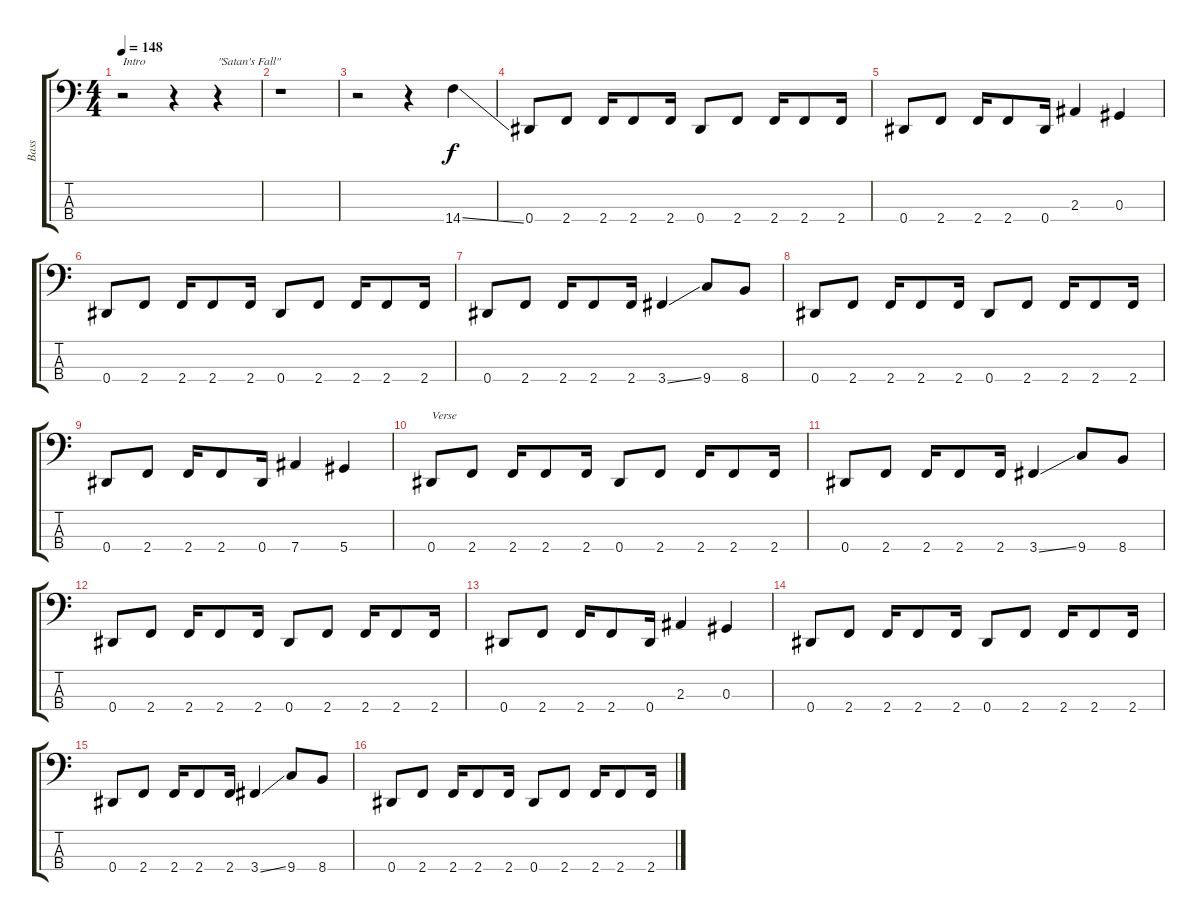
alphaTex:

\track ("Bass" "Bass") {instrument electricbassfinger}
\staff {score tabs}
\tuning (Gb2 Db2 Ab1 Eb1) {hide}
\ts (4 4)
\tempo 148
\clef f4
\ks c
r.2{txt "Intro" dy f instrument electricbassfinger} r.4 r.4{txt "\"Satan's Fall\""} |
r.1 |
r.2 r.4 14.4{ss}.4 |
0.4.8 2.4.8 2.4.16 2.4.8 2.4.16 0.4.8 2.4.8 2.4.16 2.4.8 2.4.16 |
0.4.8 2.4.8 2.4.16 2.4.8 0.4.16 2.3.4 0.3.4 |
0.4.8 2.4.8 2.4.16 2.4.8 2.4.16 0.4.8 2.4.8 2.4.16 2.4.8 2.4.16 |
0.4.8 2.4.8 2.4.16 2.4.8 2.4.16 3.4{ss}.4 9.4.8 8.4.8 |
0.4.8 2.4.8 2.4.16 2.4.8 2.4.16 0.4.8 2.4.8 2.4.16 2.4.8 2.4.16 |
0.4.8 2.4.8 2.4.16 2.4.8 0.4.16 7.4.4 5.4.4 |
0.4.8{txt "Verse"} 2.4.8 2.4.16 2.4.8 2.4.16 0.4.8 2.4.8 2.4.16 2.4.8 2.4.16 |
0.4.8 2.4.8 2.4.16 2.4.8 2.4.16 3.4{ss}.4 9.4.8 8.4.8 |
0.4.8 2.4.8 2.4.16 2.4.8 2.4.16 0.4.8 2.4.8 2.4.16 2.4.8 2.4.16 |
0.4.8 2.4.8 2.4.16 2.4.8 0.4.16 2.3.4 0.3.4 |
0.4.8 2.4.8 2.4.16 2.4.8 2.4.16 0.4.8 2.4.8 2.4.16 2.4.8 2.4.16 |
0.4.8 2.4.8 2.4.16 2.4.8 2.4.16 3.4{ss}.4 9.4.8 8.4.8 |
0.4.8 2.4.8 2.4.16 2.4.8 2.4.16 0.4.8 2.4.8 2.4.16 2.4.8 2.4.16
